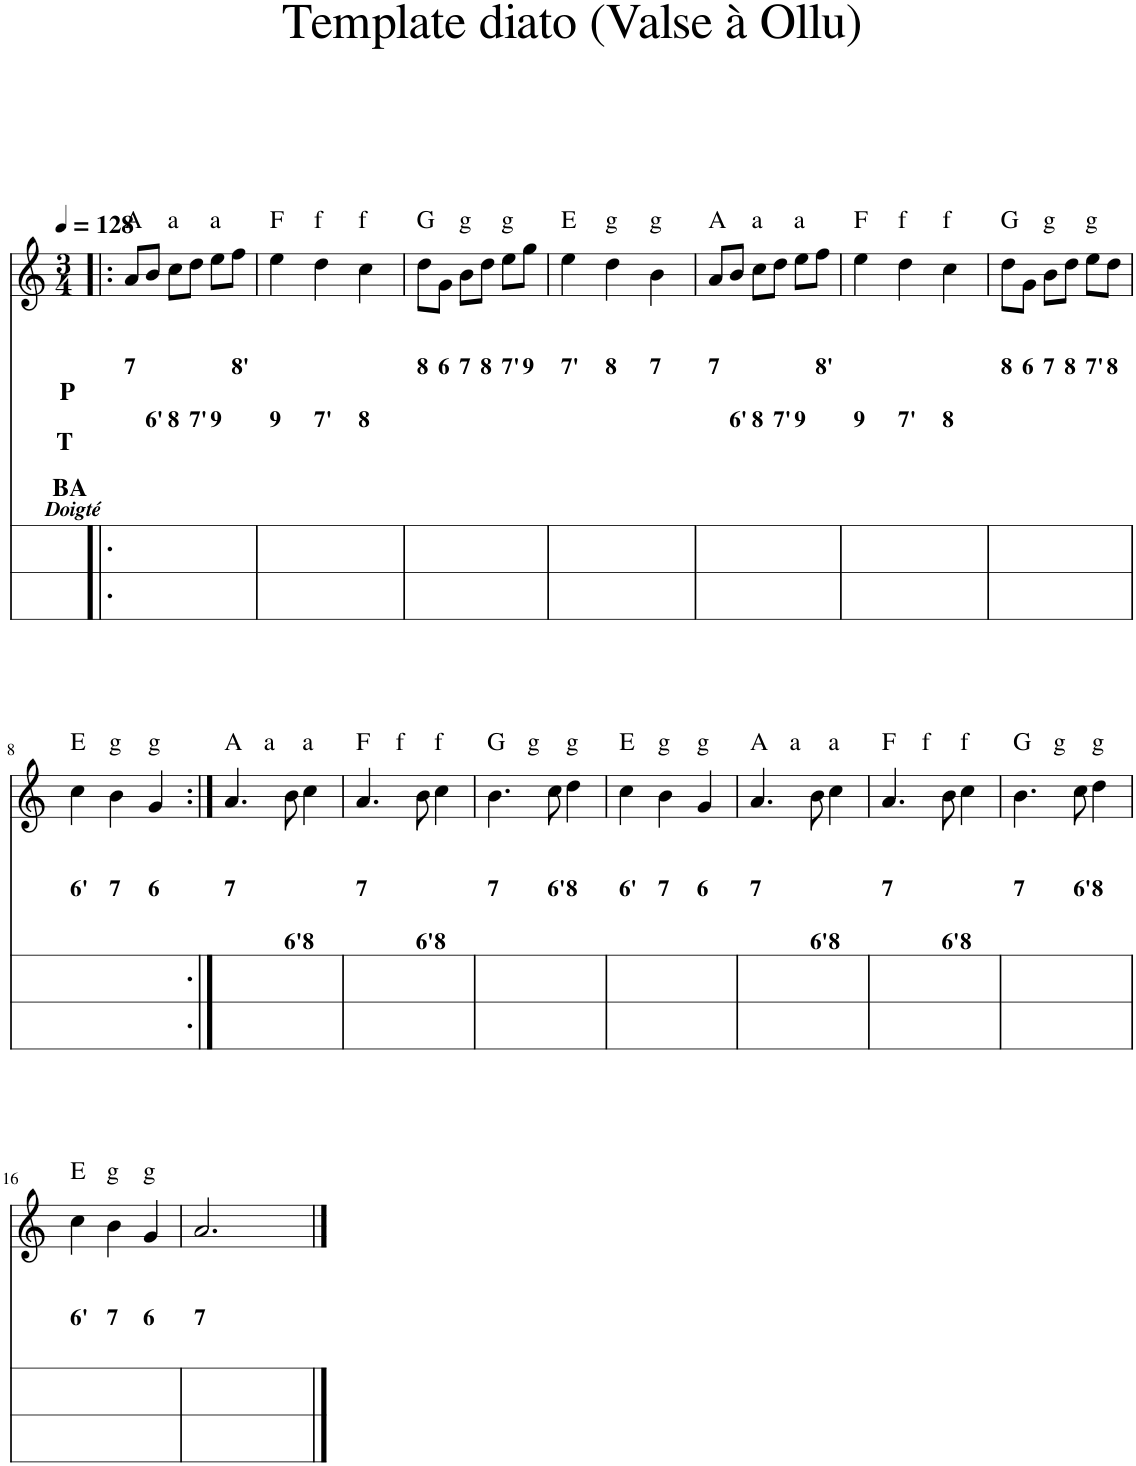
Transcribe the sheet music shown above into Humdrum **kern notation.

**kern	**kern	**harte
*part2	*part1	*part1
*staff2	*staff1	*
*I"Guitare classique [Tablature]	*I"Accordéon	*
*	*I'Acc	*
*stria3	*	*
*	*clefG2	*
*k[]	*k[]	*
*M3/4	*M3/4	*
*MM128	*MM128	*
=1!|:	=1!|:	=1!|:
!	!LO:TX:b:B:t=P	!
!	!LO:TX:b:B:t=T	!
!	!LO:TX:b:B:t=BA	!
!	!LO:TX:b:Bi:t=Doigté	!
!	!LO:TX:b:t=7	!
2.r	8a/L	A:maj
!	!LO:TX:b:t=6'	!
.	8b/J	.
!	!LO:TX:b:t=8	!
.	8cc\L	A:min
!	!LO:TX:b:t=7'	!
.	8dd\J	.
!	!LO:TX:b:t=9	!
.	8ee\L	A:min
!	!LO:TX:b:t=8'	!
.	8ff\J	.
=2	=2	=2
!	!LO:TX:b:t=9	!
2.r	4ee\	F:maj
!	!LO:TX:b:t=7'	!
.	4dd\	F:min
!	!LO:TX:b:t=8	!
.	4cc\	F:min
=3	=3	=3
!	!LO:TX:b:t=8	!
2.r	8dd\L	G:maj
!	!LO:TX:b:t=6	!
.	8g\J	.
!	!LO:TX:b:t=7	!
.	8bn\L	G:min
!	!LO:TX:b:t=8	!
.	8dd\J	.
!	!LO:TX:b:t=7'	!
.	8ee\L	G:min
!	!LO:TX:b:t=9	!
.	8gg\J	.
=4	=4	=4
!	!LO:TX:b:t=7'	!
2.r	4ee\	E:maj
!	!LO:TX:b:t=8	!
.	4dd\	G:min
!	!LO:TX:b:t=7	!
.	4bn\	G:min
=5	=5	=5
!	!LO:TX:b:t=7	!
2.r	8a/L	A:maj
!	!LO:TX:b:t=6'	!
.	8b/J	.
!	!LO:TX:b:t=8	!
.	8cc\L	A:min
!	!LO:TX:b:t=7'	!
.	8dd\J	.
!	!LO:TX:b:t=9	!
.	8ee\L	A:min
!	!LO:TX:b:t=8'	!
.	8ff\J	.
=6	=6	=6
!	!LO:TX:b:t=9	!
2.r	4ee\	F:maj
!	!LO:TX:b:t=7'	!
.	4dd\	F:min
!	!LO:TX:b:t=8	!
.	4cc\	F:min
=7	=7	=7
!	!LO:TX:b:t=8	!
2.r	8dd\L	G:maj
!	!LO:TX:b:t=6	!
.	8g\J	.
!	!LO:TX:b:t=7	!
.	8bn\L	G:min
!	!LO:TX:b:t=8	!
.	8dd\J	.
!	!LO:TX:b:t=7'	!
.	8ee\L	G:min
!	!LO:TX:b:t=8	!
.	8dd\J	.
!!LO:LB:g=z
=8	=8	=8
!	!LO:TX:b:t=6'	!
2.r	4cc\	E:maj
!	!LO:TX:b:t=7	!
.	4bn\	G:min
!	!LO:TX:b:t=6	!
.	4g/	G:min
=9:|!	=9:|!	=9:|!
!	!LO:TX:b:t=7	!
*	*^	*
2.r	4.a/	4ryy	A:maj
.	.	2ryy	A:min
!	!LO:TX:b:t=6'	!	!
.	8bn\	.	.
!	!LO:TX:b:t=8	!	!
.	4cc\	.	A:min
=10	=10	=10	=10
!	!LO:TX:b:t=7	!	!
2.r	4.a/	4ryy	F:maj
.	.	2ryy	F:min
!	!LO:TX:b:t=6'	!	!
.	8b\	.	.
!	!LO:TX:b:t=8	!	!
.	4cc\	.	F:min
=11	=11	=11	=11
!	!LO:TX:b:t=7	!	!
2.r	4.b\	4ryy	G:maj
.	.	2ryy	G:min
!	!LO:TX:b:t=6'	!	!
.	8cc\	.	.
!	!LO:TX:b:t=8	!	!
.	4dd\	.	G:min
=12	=12	=12	=12
!	!LO:TX:b:t=6'	!	!
*	*v	*v	*
2.r	4cc\	E:maj
!	!LO:TX:b:t=7	!
.	4bn\	G:min
!	!LO:TX:b:t=6	!
.	4g/	G:min
=13	=13	=13
!	!LO:TX:b:t=7	!
*	*^	*
2.r	4.a/	4ryy	A:maj
.	.	2ryy	A:min
!	!LO:TX:b:t=6'	!	!
.	8bn\	.	.
!	!LO:TX:b:t=8	!	!
.	4cc\	.	A:min
=14	=14	=14	=14
!	!LO:TX:b:t=7	!	!
2.r	4.a/	4ryy	F:maj
.	.	2ryy	F:min
!	!LO:TX:b:t=6'	!	!
.	8b\	.	.
!	!LO:TX:b:t=8	!	!
.	4cc\	.	F:min
=15	=15	=15	=15
!	!LO:TX:b:t=7	!	!
2.r	4.b\	4ryy	G:maj
.	.	2ryy	G:min
!	!LO:TX:b:t=6'	!	!
.	8cc\	.	.
!	!LO:TX:b:t=8	!	!
.	4dd\	.	G:min
!!LO:LB:g=z
=16	=16	=16	=16
!	!LO:TX:b:t=6'	!	!
*	*v	*v	*
2.r	4cc\	E:maj
!	!LO:TX:b:t=7	!
.	4bn\	G:min
!	!LO:TX:b:t=6	!
.	4g/	G:min
=17	=17	=17
!	!LO:TX:b:t=7	!
2.r	2.a/	.
==	==	==
*-	*-	*-
